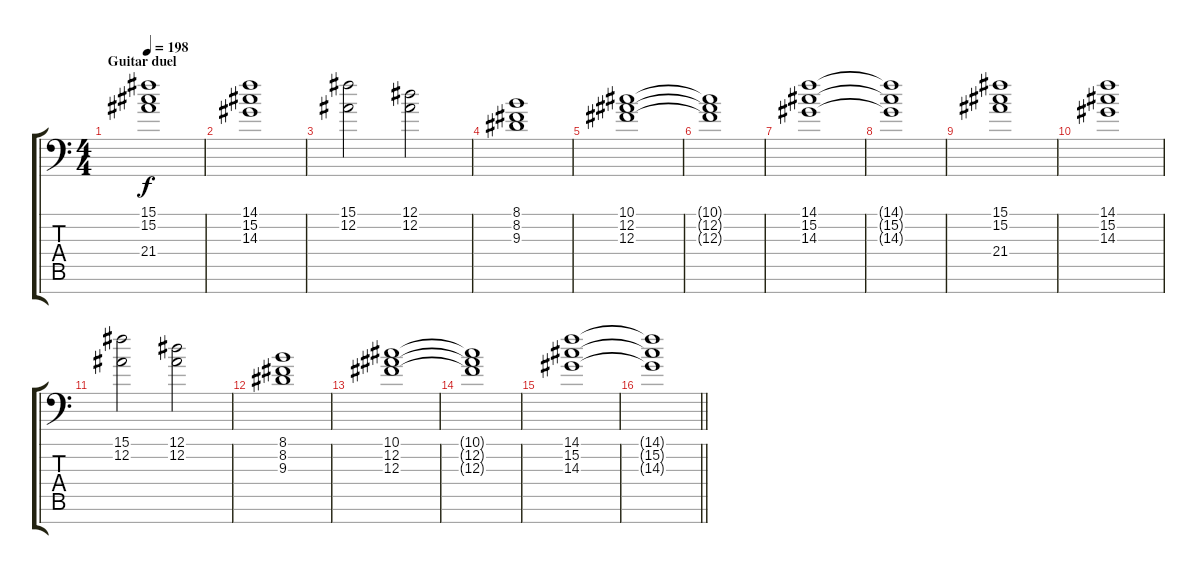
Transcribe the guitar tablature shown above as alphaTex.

\track "" {instrument stringensemble1}
\staff {score tabs}
\tuning (Eb4 Bb3 Gb3 Db3 Ab2 Eb2 C-1) {hide}
\ts (4 4)
\section ("" "Guitar duel")
\tempo 198
\clef f4
\ks c
(15.1 15.2 21.4).1{dy f} |
(14.1 15.2 14.3).1 |
(15.1 12.2).2 (12.1 12.2).2 |
(8.1 8.2 9.3).1 |
(10.1 12.2 12.3).1 |
(10.1{t} 12.2{t} 12.3{t}).1 |
(14.1 15.2 14.3).1 |
(14.1{t} 15.2{t} 14.3{t}).1 |
(15.1 15.2 21.4).1 |
(14.1 15.2 14.3).1 |
(15.1 12.2).2 (12.1 12.2).2 |
(8.1 8.2 9.3).1 |
(10.1 12.2 12.3).1 |
(10.1{t} 12.2{t} 12.3{t}).1 |
(14.1 15.2 14.3).1 |
\barLineRight lightlight
(14.1{t} 15.2{t} 14.3{t}).1
